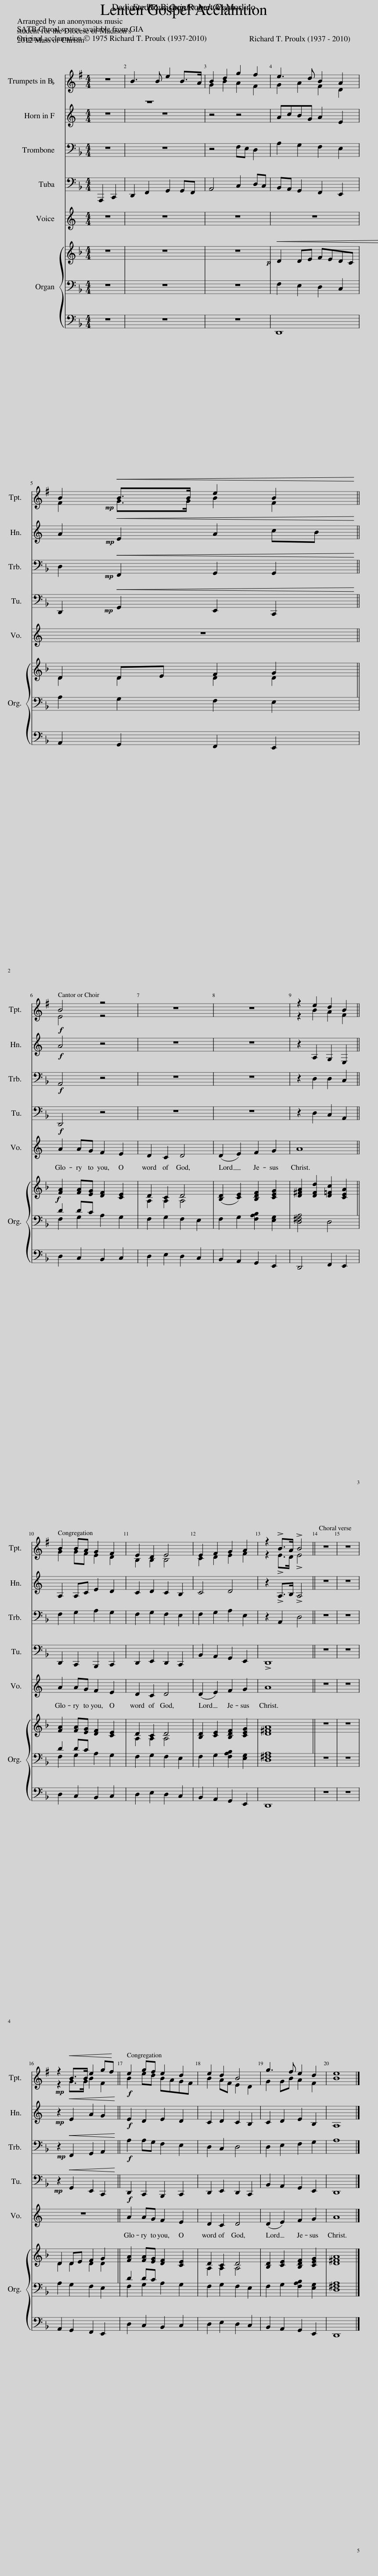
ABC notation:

X:1
%%score ( 1 2 ) 3 4 5 6 { ( 7 10 ) | ( 8 11 ) | 9 }
L:1/8
M:4/4
I:linebreak $
K:F
V:1 treble transpose=-2
V:2 treble transpose="-2 "
V:3 treble transpose=-7
V:4 bass
V:5 bass
V:6 treble
V:7 treble
V:10 treble
V:8 bass
V:11 bass
V:9 bass
V:1
[K:G] z4 | B3 B e2 B>A | B2 d2 g2 f2 | e3 d B2 A2 |$ B2!mp!!<(! B>B e2 B2!<)! ||$ %5
!f! B4 z4 | z8 | z8 | z2 e2 d2 B2 ||$ B2 BA G2 F2 | %10
 E2 D2 E4 | E2 F2 G2 A2 | z2 !>!B>A !>!B4 || z8 | z8 |$ %15
 z2!mp!!<(! B>B e2 gf!<)! ||!f! e2 gf e2 d2 | e2 d2 B4 | g3 f e2 d2 | e8 |] %20
V:2
[K:G] x4 | z8 | G2 B2 A2 F2 | G2 A2 F2 D2 |$ F2 G>G B2 F2 ||$ %5
 E4 z4 | x8 | x8 | z2 B2 A2 F2 ||$ G2 GF E2 D2 | %10
 B,2 B,2 B,4 | C2 D2 E2 F2 | z2 !>!E>D !>!E4 || x8 | x8 |$ %15
 z2 G>G B2 F2 || B2 ed BAGF | B2 AF E2 D2 | G2 GB A2 F2 | B8 |] %20
V:3
[K:C] z4 | z8 | z4 z4 | AcBG A2 E2 |$ A2!mp!!<(! E2 A2 cB!<)! ||$ %5
!f! A4 z4 | z8 | z8 | z2 A,2 G,2 E,2 ||$ A,2 A,C E2 D2 | %10
 C2 D2 C2 B,2 | C4 D4 | z2 !>!A,>B, !>!A,4 || z8 | z8 |$ %15
 z2!mp!!<(! E2 A2 G2!<)! ||!f! E2 D2 E2 D2 | C2 D2 C2 B,2 | C2 D2 E2 B,2 | A,8 |] %20
V:4
 z4 | z8 | z4 F,E, D,2 | A,2 G,2 F,2 E,2 |$ D,2!mp!!<(! F,,2 G,,2 G,,2!<)! ||$ %5
!f! A,,4 z4 | z8 | z8 | z2 D,2 D,2 C,2 ||$ F,2 G,2 A,2 G,2 | %10
 F,2 G,2 F,2 E,2 | F,2 G,2 A,2 E,2 | z2 A,,2 D,4 || z8 | z8 |$ %15
 z2!mp!!<(! F,,2 G,,2 A,,2!<)! ||!f! A,2 A,G, F,2 E,2 | D,2 C,2 D,4 | D,2 E,2 F,2 G,2 | A,8 |] %20
V:5
 A,,,2 C,,2 | D,,2 F,,2 G,,2 G,,F,, | A,,4 C,2 D,C, | B,,A,, G,,2 F,,2 E,,2 |$ D,,2!mp!!<(! G,,2 E,,2 C,,2!<)! ||$ %5
!f! D,,4 z4 | z8 | z8 | z2 D,2 C,2 A,,2 ||$ D,,2 C,,2 B,,,2 C,,2 | %10
 D,,2 E,,2 D,,2 C,,2 | B,,2 A,,2 G,,2 E,,2 | !>!D,,8 || z8 | z8 |$ %15
 z2!mp!!<(! G,,2 E,,2 C,,2!<)! ||!f! D,,2 C,,2 B,,,2 C,,2 | D,,2 E,,2 D,,2 C,,2 | B,,2 A,,2 G,,2 E,,2 | D,,8 |] %20
V:6
[K:C] z4 | z8 | z8 | z8 |$ z8 ||$ %5
 A2 AG F2 E2 | D2 C2 D4 | (D2 E2) F2 G2 | A8 ||$ A2 AG F2 E2 | %10
 D2 C2 D4 | (D2 E2) F2 G2 | A8 || z8 | z8 |$ %15
 z8 || A2 AG F2 E2 | D2 C2 D4 | (D2 E2) F2 G2 | A8 |] %20
V:7
 z4 | z8 | z8 |!p!!<(! D2 DE FEDC!<)! |$ D2 DE F2 G2 ||$ %5
!f! [FA]2 [FA][EG] [DF]2 [CE]2 | D2 C2 D4 | ([B,D]2 [CE]2) [B,DF]2 [CEG]2 | [D^FA]2 [DFd]2 [D=Fc]2 [CEA]2 ||$ [FA]2 [FA][EG] [DF]2 [CE]2 | %10
 D2 C2 D4 | [B,D]2 [CE]2 [B,DF]2 [CEG]2 | [D^FA]8 || z8 | z8 |$ %15
 D2 DE F2 G2 || [FA]2 [FA][EG] [DF]2 [CE]2 | D2 C2 D4 | [B,D]2 [CE]2 [B,DF]2 [CEG]2 | [D^FA]8 |] %20
V:8
 z4 | z8 | z8 | F,2 E,2 D,2 C,2 |$ A,2 G,2 F,2 E,2 ||$ %5
 D2 DC A,2 G,2 | F,2 G,2 F,2 E,2 | F,2 G,2 [F,A,B,]2 [E,G,]2 | [D,^F,A,]4 D,4 ||$ D2 DC A,2 G,2 | %10
 F,2 G,2 F,2 E,2 | F,2 G,2 [F,A,B,]2 [E,G,]2 | [D,^F,A,]8 || z8 | z8 |$ %15
 A,2 G,2 F,2 E,2 || D2 DC A,2 G,2 | F,2 G,2 F,2 E,2 | F,2 G,2 [F,A,B,]2 [E,G,]2 | [D,^F,A,]8 |] %20
V:9
 z4 | z8 | z8 | D,,8 |$ A,,2 G,,2 F,,2 E,,2 ||$ %5
 D,2 C,2 B,,2 C,2 | D,2 E,2 D,2 C,2 | B,,2 A,,2 G,,2 E,,2 | D,,4 F,,2 E,,2 ||$ D,2 C,2 B,,2 C,2 | %10
 D,2 E,2 D,2 C,2 | B,,2 A,,2 G,,2 E,,2 | D,,8 || z8 | z8 |$ %15
 A,,2 G,,2 F,,2 E,,2 || D,2 C,2 B,,2 C,2 | D,2 E,2 D,2 C,2 | B,,2 A,,2 G,,2 E,,2 | D,,8 |] %20
V:10
 x4 | x8 | x8 | x8 |$ D2 D2 D2 D2 ||$ %5
 x8 | A,2 A,2 A,4 | x8 | x8 ||$ x8 | %10
 A,2 A,2 A,4 | x8 | x8 || x8 | x8 |$ %15
 D2 D2 D2 D2 || x8 | A,2 A,2 A,4 | x8 | x8 |] %20
V:11
 x4 | x8 | x8 | x8 |$ x8 ||$ %5
 F,2 G,2 x4 | x8 | x8 | x8 ||$ F,2 G,2 x4 | %10
 x8 | x8 | x8 || x8 | x8 |$ %15
 x8 || F,2 G,2 x4 | x8 | x8 | x8 |] %20
